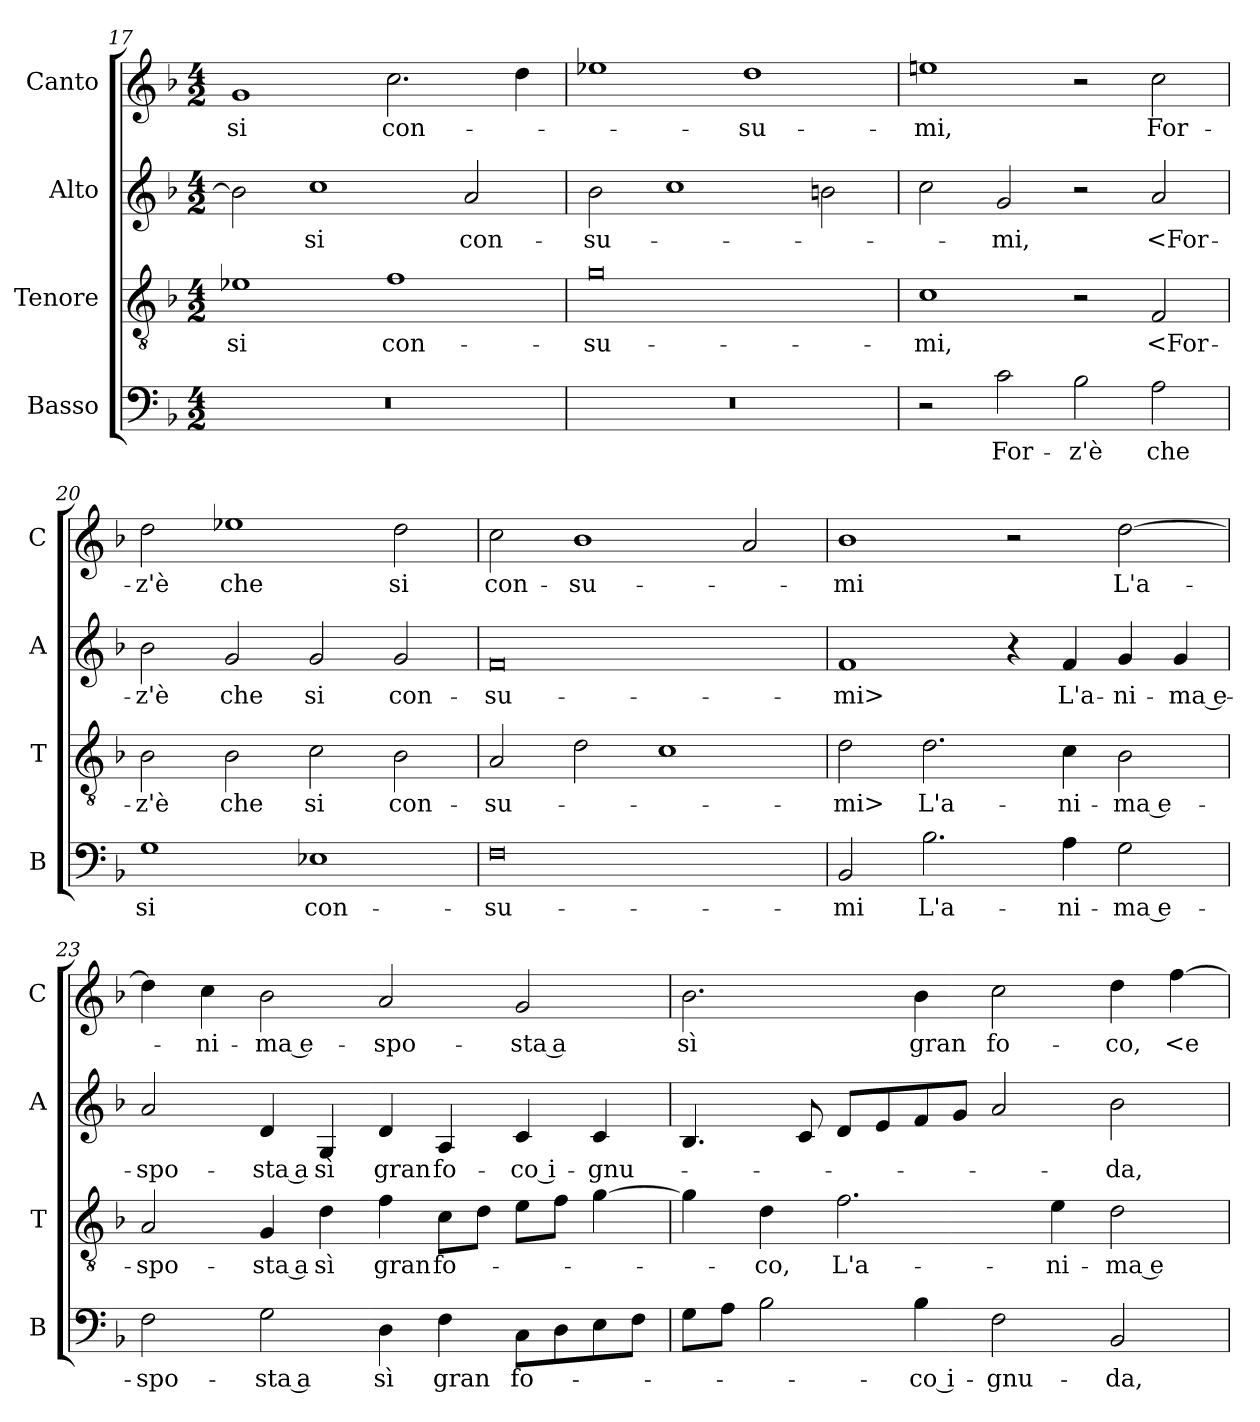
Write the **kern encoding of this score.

**kern	**text	**kern	**text	**kern	**text	**kern	**text
*part4	*part4	*part3	*part3	*part2	*part2	*part1	*part1
*staff4	*staff4	*staff3	*staff3	*staff2	*staff2	*staff1	*staff1
*I"Basso	*	*I"Tenore	*	*I"Alto	*	*I"Canto	*
*I'B	*	*I'T	*	*I'A	*	*I'C	*
*clefF4	*	*clefGv2	*	*clefG2	*	*clefG2	*
*k[b-]	*	*k[b-]	*	*k[b-]	*	*k[b-]	*
*M4/2	*	*M4/2	*	*M4/2	*	*M4/2	*
=17	=17	=17	=17	=17	=17	=17	=17
0r	.	1e-X	si	2b-]	.	1g	si
.	.	.	.	1cc	si	.	.
.	.	1f	con-	.	.	2.cc	con-
.	.	.	.	2a	con-	.	.
.	.	.	.	.	.	4dd	.
=18	=18	=18	=18	=18	=18	=18	=18
0r	.	0g	-su-	2b-	-su-	1ee-X	.
.	.	.	.	1cc	.	.	.
.	.	.	.	.	.	1dd	-su-
.	.	.	.	2bn	.	.	.
=19	=19	=19	=19	=19	=19	=19	=19
2r	.	1c	-mi,	2cc	.	1een	-mi,
2c	For-	.	.	2g	-mi,	.	.
2B-	-z'è	2r	.	2r	.	2r	.
2A	che	2F	<For-	2a	<For-	2cc	For-
=20	=20	=20	=20	=20	=20	=20	=20
1G	si	2B-	-z'è	2b-	-z'è	2dd	-z'è
.	.	2B-	che	2g	che	1ee-X	che
1E-X	con-	2c	si	2g	si	.	.
.	.	2B-	con-	2g	con-	2dd	si
=21	=21	=21	=21	=21	=21	=21	=21
0F	-su-	2A	-su-	0f	-su-	2cc	con-
.	.	2d	.	.	.	1b-	-su-
.	.	1c	.	.	.	.	.
.	.	.	.	.	.	2a	.
=22	=22	=22	=22	=22	=22	=22	=22
2BB-	-mi	2d	-mi>	1f	-mi>	1b-	-mi
2.B-	L'a-	2.d	L'a-	.	.	.	.
.	.	.	.	4r	.	2r	.
4A	-ni-	4c	-ni-	4f	L'a-	.	.
2G	-ma e-	2B-	-ma e-	4g	-ni-	[2dd	L'a-
.	.	.	.	4g	-ma e-	.	.
=23	=23	=23	=23	=23	=23	=23	=23
2F	-spo-	2A	-spo-	2a	-spo-	4dd]	.
.	.	.	.	.	.	4cc	-ni-
2G	-sta a	4G	-sta a	4d	-sta a	2b-	-ma e-
.	.	4d	sì	4G	sì	.	.
4D	sì	4f	gran	4d	gran	2a	-spo-
4F	gran	8cL	fo-	4A	fo-	.	.
.	.	8dJ	.	.	.	.	.
8CL	fo-	8eL	.	4c	-co i-	2g	-sta a
8D	.	8fJ	.	.	.	.	.
8E	.	[4g	.	4c	-gnu-	.	.
8FJ	.	.	.	.	.	.	.
=24	=24	=24	=24	=24	=24	=24	=24
8GL	.	4g]	.	4.B-	.	2.b-	sì
8AJ	.	.	.	.	.	.	.
2B-	.	4d	-co,	.	.	.	.
.	.	.	.	8c	.	.	.
.	.	2.f	L'a-	8dL	.	.	.
.	.	.	.	8e	.	.	.
4B-	-co i-	.	.	8f	.	4b-	gran
.	.	.	.	8gJ	.	.	.
2F	-gnu-	.	.	2a	.	2cc	fo-
.	.	4e	-ni-	.	.	.	.
2BB-	-da,	2d	-ma e-	2b-	-da,	4dd	-co,
.	.	.	.	.	.	[4ff	<e-
=	=	=	=	=	=	=	=
*-	*-	*-	*-	*-	*-	*-	*-
